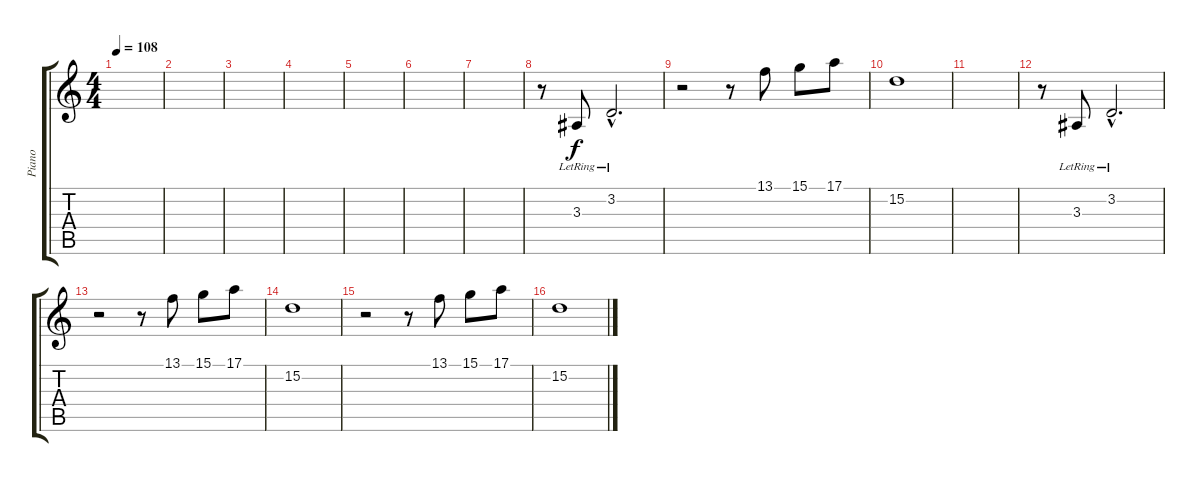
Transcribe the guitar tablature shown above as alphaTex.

\track ("Piano" "Piano") {instrument acousticgrandpiano}
\staff {score tabs}
\tuning (E4 B3 G3 D3 A2 E2) {hide}
\ts (4 4)
\tempo 108
\clef g2
\ks c
|
|
|
|
|
|
|
r.8 3.3{lr}.8 3.2{hac lr}.2{d} |
r.2 r.8 13.1.8 15.1.8 17.1.8 |
15.2.1 |
|
r.8 3.3{lr}.8 3.2{hac lr}.2{d} |
r.2 r.8 13.1.8 15.1.8 17.1.8 |
15.2.1 |
r.2 r.8 13.1.8 15.1.8 17.1.8 |
15.2.1
